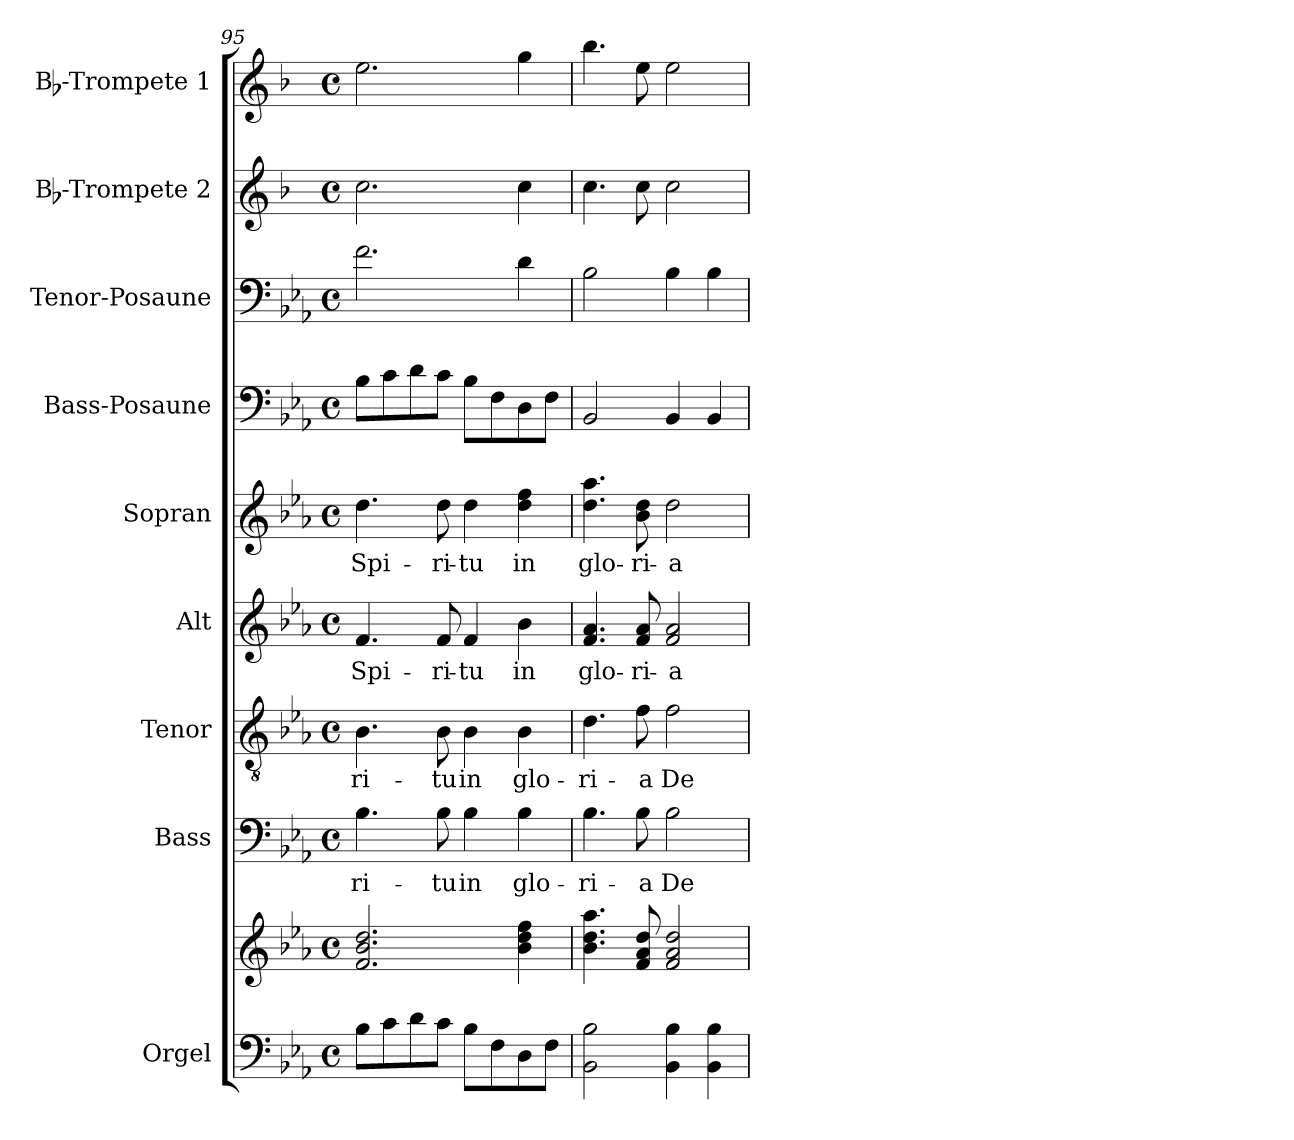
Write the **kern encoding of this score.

**kern	**kern	**kern	**text	**kern	**text	**kern	**text	**kern	**text	**kern	**kern	**kern	**kern
*part9	*part9	*part8	*part8	*part7	*part7	*part6	*part6	*part5	*part5	*part4	*part3	*part2	*part1
*staff10	*staff9	*staff8	*staff8	*staff7	*staff7	*staff6	*staff6	*staff5	*staff5	*staff4	*staff3	*staff2	*staff1
*I"Orgel	*	*I"Bass	*	*I"Tenor	*	*I"Alt	*	*I"Sopran	*	*I"Bass-Posaune	*I"Tenor-Posaune	*I"Bb-Trompete 2	*I"Bb-Trompete 1
*I'Org.	*	*I'B.	*	*I'T.	*	*I'A.	*	*I'S.	*	*I'B. Pos.	*I'T. Pos.	*I'Trp. 2	*I'Trp. 1
*clefF4	*clefG2	*clefF4	*	*clefGv2	*	*clefG2	*	*clefG2	*	*clefF4	*clefF4	*clefG2	*clefG2
*	*	*	*	*	*	*	*	*	*	*	*	*ITrd1c2	*ITrd1c2
*k[b-e-a-]	*k[b-e-a-]	*k[b-e-a-]	*	*k[b-e-a-]	*	*k[b-e-a-]	*	*k[b-e-a-]	*	*k[b-e-a-]	*k[b-e-a-]	*k[b-e-a-]	*k[b-e-a-]
*E-:	*E-:	*E-:	*	*E-:	*	*E-:	*	*E-:	*	*E-:	*E-:	*E-:	*E-:
*M4/4	*M4/4	*M4/4	*	*M4/4	*	*M4/4	*	*M4/4	*	*M4/4	*M4/4	*M4/4	*M4/4
*met(c)	*met(c)	*met(c)	*	*met(c)	*	*met(c)	*	*met(c)	*	*met(c)	*met(c)	*met(c)	*met(c)
=95	=95	=95	=95	=95	=95	=95	=95	=95	=95	=95	=95	=95	=95
!	!	!	!LO:LY:b	!	!LO:LY:b	!	!LO:LY:b	!	!LO:LY:b	!	!	!	!
8B-\L	2.f/ 2.b-/ 2.dd/	4.B-\	-ri-	4.B-\	-ri-	4.f/	Spi-	4.dd\	Spi-	8B-\L	2.f\	2.b-\	2.dd\
8c\	.	.	.	.	.	.	.	.	.	8c\	.	.	.
8d\	.	.	.	.	.	.	.	.	.	8d\	.	.	.
!	!	!	!LO:LY:b	!	!LO:LY:b	!	!LO:LY:b	!	!LO:LY:b	!	!	!	!
8c\J	.	8B-\	-tu	8B-\	-tu	8f/	-ri-	8dd\	-ri-	8c\J	.	.	.
!	!	!	!LO:LY:b	!	!LO:LY:b	!	!LO:LY:b	!	!LO:LY:b	!	!	!	!
8B-\L	.	4B-\	in	4B-\	in	4f/	-tu	4dd\	-tu	8B-\L	.	.	.
8F\	.	.	.	.	.	.	.	.	.	8F\	.	.	.
!	!	!	!LO:LY:b	!	!LO:LY:b	!	!LO:LY:b	!	!LO:LY:b	!	!	!	!
8D\	4b-\ 4dd\ 4ff\	4B-\	glo-	4B-\	glo-	4b-\	in	4dd\ 4ff\	in	8D\	4d\	4b-\	4ff\
8F\J	.	.	.	.	.	.	.	.	.	8F\J	.	.	.
!!LO:PB:g=z
=96	=96	=96	=96	=96	=96	=96	=96	=96	=96	=96	=96	=96	=96
!	!	!	!LO:LY:b	!	!LO:LY:b	!	!LO:LY:b	!	!LO:LY:b	!	!	!	!
2BB-\ 2B-\	4.b-\ 4.dd\ 4.aa-\	4.B-\	-ri-	4.d\	-ri-	4.f/ 4.a-/	glo-	4.dd\ 4.aa-\	glo-	2BB-/	2B-\	4.b-\	4.aa-\
!	!	!	!LO:LY:b	!	!LO:LY:b	!	!LO:LY:b	!	!LO:LY:b	!	!	!	!
.	8f/ 8a-/ 8dd/	8B-\	-a	8f\	-a	8f/ 8a-/	-ri-	8b-\ 8dd\	-ri-	.	.	8b-\	8dd\
!	!	!	!LO:LY:b	!	!LO:LY:b	!	!LO:LY:b	!	!LO:LY:b	!	!	!	!
4BB-\ 4B-\	2f/ 2a-/ 2dd/	2B-\	De-	2f\	De-	2f/ 2a-/	-a	2dd\	-a	4BB-/	4B-\	2b-\	2dd\
4BB-\ 4B-\	.	.	.	.	.	.	.	.	.	4BB-/	4B-\	.	.
=	=	=	=	=	=	=	=	=	=	=	=	=	=
*-	*-	*-	*-	*-	*-	*-	*-	*-	*-	*-	*-	*-	*-
